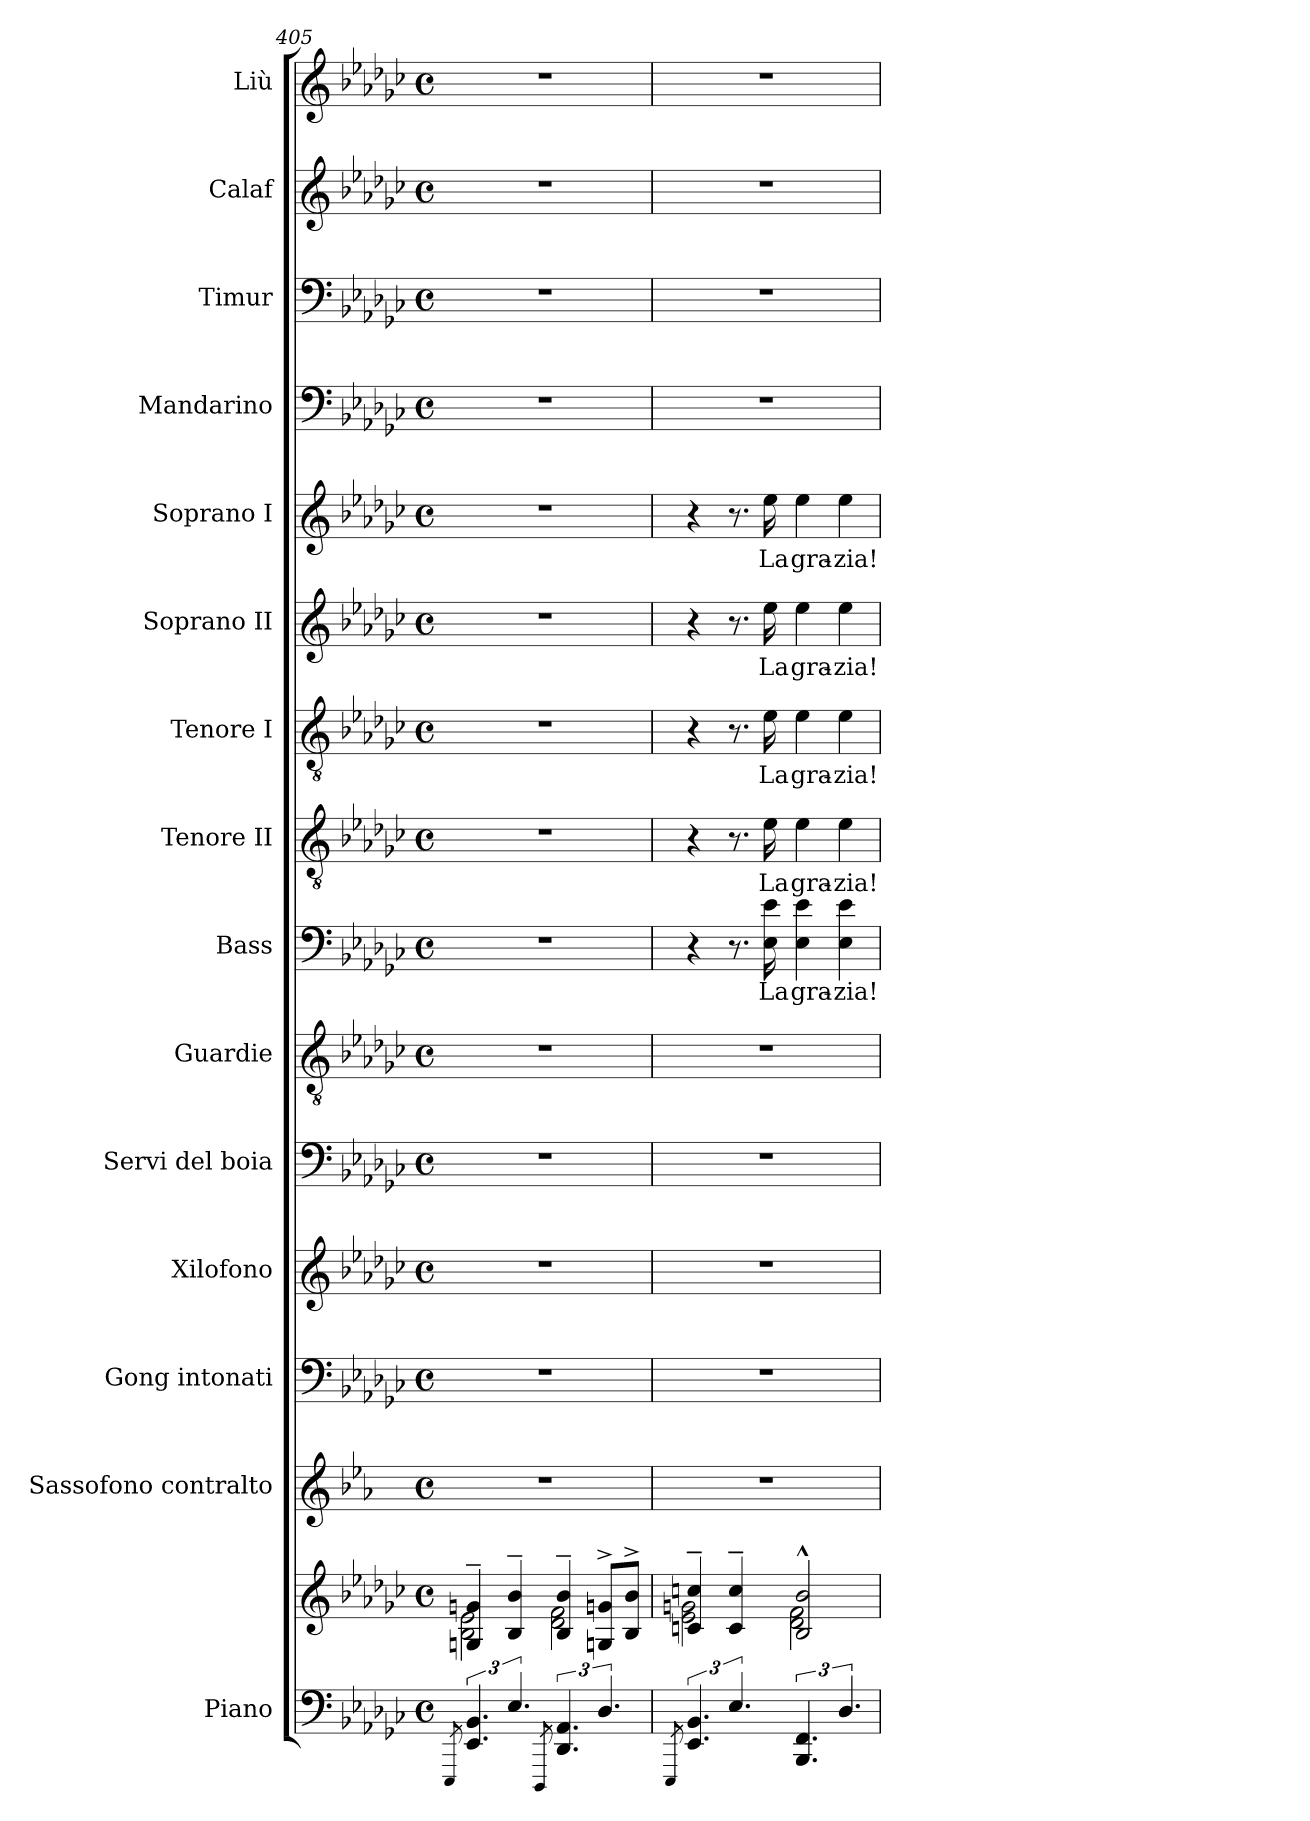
**kern	**kern	**kern	**kern	**kern	**kern	**kern	**kern	**text	**kern	**text	**kern	**text	**kern	**text	**kern	**text	**kern	**kern	**kern	**kern
*part15	*part15	*part14	*part13	*part12	*part11	*part10	*part9	*part9	*part8	*part8	*part7	*part7	*part6	*part6	*part5	*part5	*part4	*part3	*part2	*part1
*staff16	*staff15	*staff14	*staff13	*staff12	*staff11	*staff10	*staff9	*staff9	*staff8	*staff8	*staff7	*staff7	*staff6	*staff6	*staff5	*staff5	*staff4	*staff3	*staff2	*staff1
*I"Piano	*	*I"Sassofono contralto	*I"Gong intonati	*I"Xilofono	*I"Servi del boia	*I"Guardie	*I"Bass	*	*I"Tenore II	*	*I"Tenore I	*	*I"Soprano II	*	*I"Soprano I	*	*I"Mandarino	*I"Timur	*I"Calaf	*I"Liù
*I'Pno.	*	*	*I'Gong int.	*I'Xil.	*I'Ser.B.	*I'G.	*I'B.	*	*I'T. II	*	*I'T. I	*	*I'S. II	*	*I'S. I	*	*I'M.	*I'T.	*I'C.	*I'L.
*clefF4	*clefG2	*clefG2	*clefF4	*clefG2	*clefF4	*clefGv2	*clefF4	*	*clefGv2	*	*clefGv2	*	*clefG2	*	*clefG2	*	*clefF4	*clefF4	*clefG2	*clefG2
*	*	*ITrd5c9	*	*ITrd-7c-12	*	*	*	*	*	*	*	*	*	*	*	*	*	*	*	*
*k[b-e-a-d-g-c-]	*k[b-e-a-d-g-c-]	*k[b-e-a-d-g-c-]	*k[b-e-a-d-g-c-]	*k[b-e-a-d-g-c-]	*k[b-e-a-d-g-c-]	*k[b-e-a-d-g-c-]	*k[b-e-a-d-g-c-]	*	*k[b-e-a-d-g-c-]	*	*k[b-e-a-d-g-c-]	*	*k[b-e-a-d-g-c-]	*	*k[b-e-a-d-g-c-]	*	*k[b-e-a-d-g-c-]	*k[b-e-a-d-g-c-]	*k[b-e-a-d-g-c-]	*k[b-e-a-d-g-c-]
*M4/4	*M4/4	*M4/4	*M4/4	*M4/4	*M4/4	*M4/4	*M4/4	*	*M4/4	*	*M4/4	*	*M4/4	*	*M4/4	*	*M4/4	*M4/4	*M4/4	*M4/4
*met(c)	*met(c)	*met(c)	*met(c)	*met(c)	*met(c)	*met(c)	*met(c)	*	*met(c)	*	*met(c)	*	*met(c)	*	*met(c)	*	*met(c)	*met(c)	*met(c)	*met(c)
=405	=405	=405	=405	=405	=405	=405	=405	=405	=405	=405	=405	=405	=405	=405	=405	=405	=405	=405	=405	=405
8qEEE-/	.	.	.	.	.	.	.	.	.	.	.	.	.	.	.	.	.	.	.	.
*	*^	*	*	*	*	*	*	*	*	*	*	*	*	*	*	*	*	*	*	*
6.EE-/ 6.BB-/	4Gn/~ 4gn/~	2B-\ 2e-\	1r	1r	1r	1r	1r	1r	.	1r	.	1r	.	1r	.	1r	.	1r	1r	1r	1r
6.E-/	4B-/~ 4b-/~	.	.	.	.	.	.	.	.	.	.	.	.	.	.	.	.	.	.	.	.
8qDDD-/	.	.	.	.	.	.	.	.	.	.	.	.	.	.	.	.	.	.	.	.	.
6.DD-/ 6.AA-/	4B-/~ 4b-/~	2d-\ 2f\	.	.	.	.	.	.	.	.	.	.	.	.	.	.	.	.	.	.	.
6.D-/	8Gn/^ 8gn/^L	.	.	.	.	.	.	.	.	.	.	.	.	.	.	.	.	.	.	.	.
.	8B-/^ 8b-/^J	.	.	.	.	.	.	.	.	.	.	.	.	.	.	.	.	.	.	.	.
!!LO:PB:g=z
=406	=406	=406	=406	=406	=406	=406	=406	=406	=406	=406	=406	=406	=406	=406	=406	=406	=406	=406	=406	=406	=406
8qEEE-/	.	.	.	.	.	.	.	.	.	.	.	.	.	.	.	.	.	.	.	.	.
6.EE-/ 6.BB-/	4cn/~ 4ccn/~	2e-\ 2gn\	1r	1r	1r	1r	1r	4r	.	4r	.	4r	.	4r	.	4r	.	1r	1r	1r	1r
6.E-/	4c/~ 4cc/~	.	.	.	.	.	.	8.r	.	8.r	.	8.r	.	8.r	.	8.r	.	.	.	.	.
!	!	!	!	!	!	!	!	!	!LO:LY:b	!	!LO:LY:b	!	!LO:LY:b	!	!LO:LY:b	!	!LO:LY:b	!	!	!	!
.	.	.	.	.	.	.	.	16E-\ 16e-\	La	16e-\	La	16e-\	La	16ee-\	La	16ee-\	La	.	.	.	.
!	!	!	!	!	!	!	!	!	!LO:LY:b	!	!LO:LY:b	!	!LO:LY:b	!	!LO:LY:b	!	!LO:LY:b	!	!	!	!
6.BBB-/ 6.FF/	2B-/^^ 2b-/^^	2d-\ 2f\	.	.	.	.	.	4E-\ 4e-\	gra-	4e-\	gra-	4e-\	gra-	4ee-\	gra-	4ee-\	gra-	.	.	.	.
!	!	!	!	!	!	!	!	!	!LO:LY:b	!	!LO:LY:b	!	!LO:LY:b	!	!LO:LY:b	!	!LO:LY:b	!	!	!	!
6.D-/	.	.	.	.	.	.	.	4E-\ 4e-\	-zia!	4e-\	-zia!	4e-\	-zia!	4ee-\	-zia!	4ee-\	-zia!	.	.	.	.
*	*v	*v	*	*	*	*	*	*	*	*	*	*	*	*	*	*	*	*	*	*	*
=	=	=	=	=	=	=	=	=	=	=	=	=	=	=	=	=	=	=	=	=
*-	*-	*-	*-	*-	*-	*-	*-	*-	*-	*-	*-	*-	*-	*-	*-	*-	*-	*-	*-	*-
